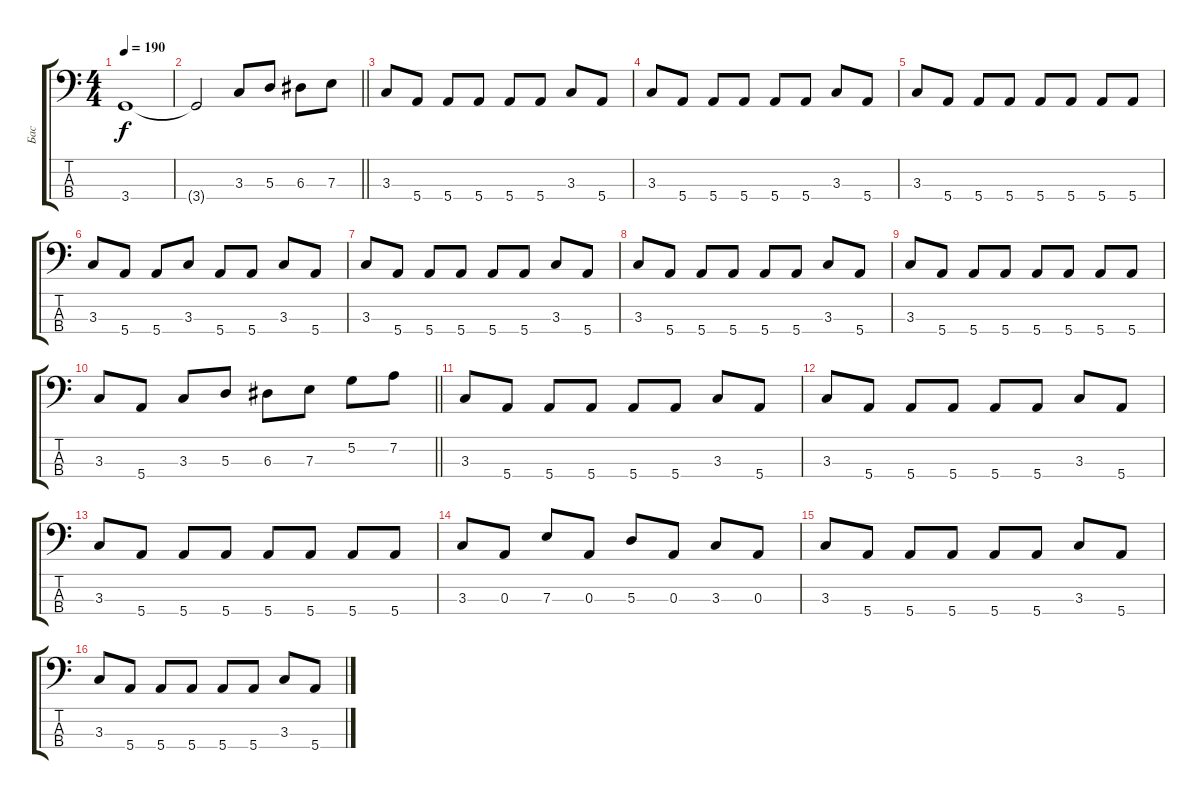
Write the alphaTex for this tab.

\track ("Бас" "Бас") {instrument electricbassfinger}
\staff {score tabs}
\tuning (G2 D2 A1 E1) {hide}
\ts (4 4)
\tempo 190
\clef f4
\ks c
3.4{t}.1{dy f} |
\barLineRight lightlight
3.4{t}.2 3.3.8 5.3.8 6.3.8 7.3.8 |
3.3.8 5.4.8 5.4.8 5.4.8 5.4.8 5.4.8 3.3.8 5.4.8 |
3.3.8 5.4.8 5.4.8 5.4.8 5.4.8 5.4.8 3.3.8 5.4.8 |
3.3.8 5.4.8 5.4.8 5.4.8 5.4.8 5.4.8 5.4.8 5.4.8 |
3.3.8 5.4.8 5.4.8 3.3.8 5.4.8 5.4.8 3.3.8 5.4.8 |
3.3.8 5.4.8 5.4.8 5.4.8 5.4.8 5.4.8 3.3.8 5.4.8 |
3.3.8 5.4.8 5.4.8 5.4.8 5.4.8 5.4.8 3.3.8 5.4.8 |
3.3.8 5.4.8 5.4.8 5.4.8 5.4.8 5.4.8 5.4.8 5.4.8 |
\barLineRight lightlight
3.3.8 5.4.8 3.3.8 5.3.8 6.3.8 7.3.8 5.2.8 7.2.8 |
3.3.8 5.4.8 5.4.8 5.4.8 5.4.8 5.4.8 3.3.8 5.4.8 |
3.3.8 5.4.8 5.4.8 5.4.8 5.4.8 5.4.8 3.3.8 5.4.8 |
3.3.8 5.4.8 5.4.8 5.4.8 5.4.8 5.4.8 5.4.8 5.4.8 |
3.3.8 0.3.8 7.3.8 0.3.8 5.3.8 0.3.8 3.3.8 0.3.8 |
3.3.8 5.4.8 5.4.8 5.4.8 5.4.8 5.4.8 3.3.8 5.4.8 |
3.3.8 5.4.8 5.4.8 5.4.8 5.4.8 5.4.8 3.3.8 5.4.8
